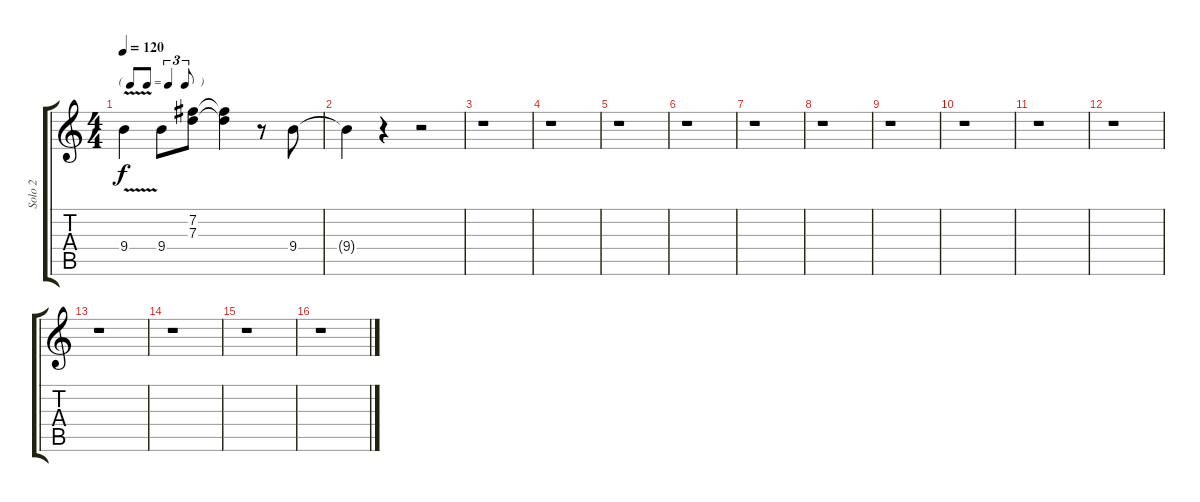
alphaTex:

\track ("Solo 2" "Solo 2") {instrument overdrivenguitar}
\staff {score tabs}
\tuning (E4 B3 G3 D3 A2 E2) {hide}
\ts (4 4)
\tf triplet8th
\tempo 120
\clef g2
\ks c
9.4{v}.4{dy f} 9.4.8 (7.2 7.3).8 (7.2{t} 7.3{t}).4 r.8 9.4.8 |
9.4{t}.4 r.4 r.2 |
r.1 |
r.1 |
r.1 |
r.1 |
r.1 |
r.1 |
r.1 |
r.1 |
r.1 |
r.1 |
r.1 |
r.1 |
r.1 |
r.1
